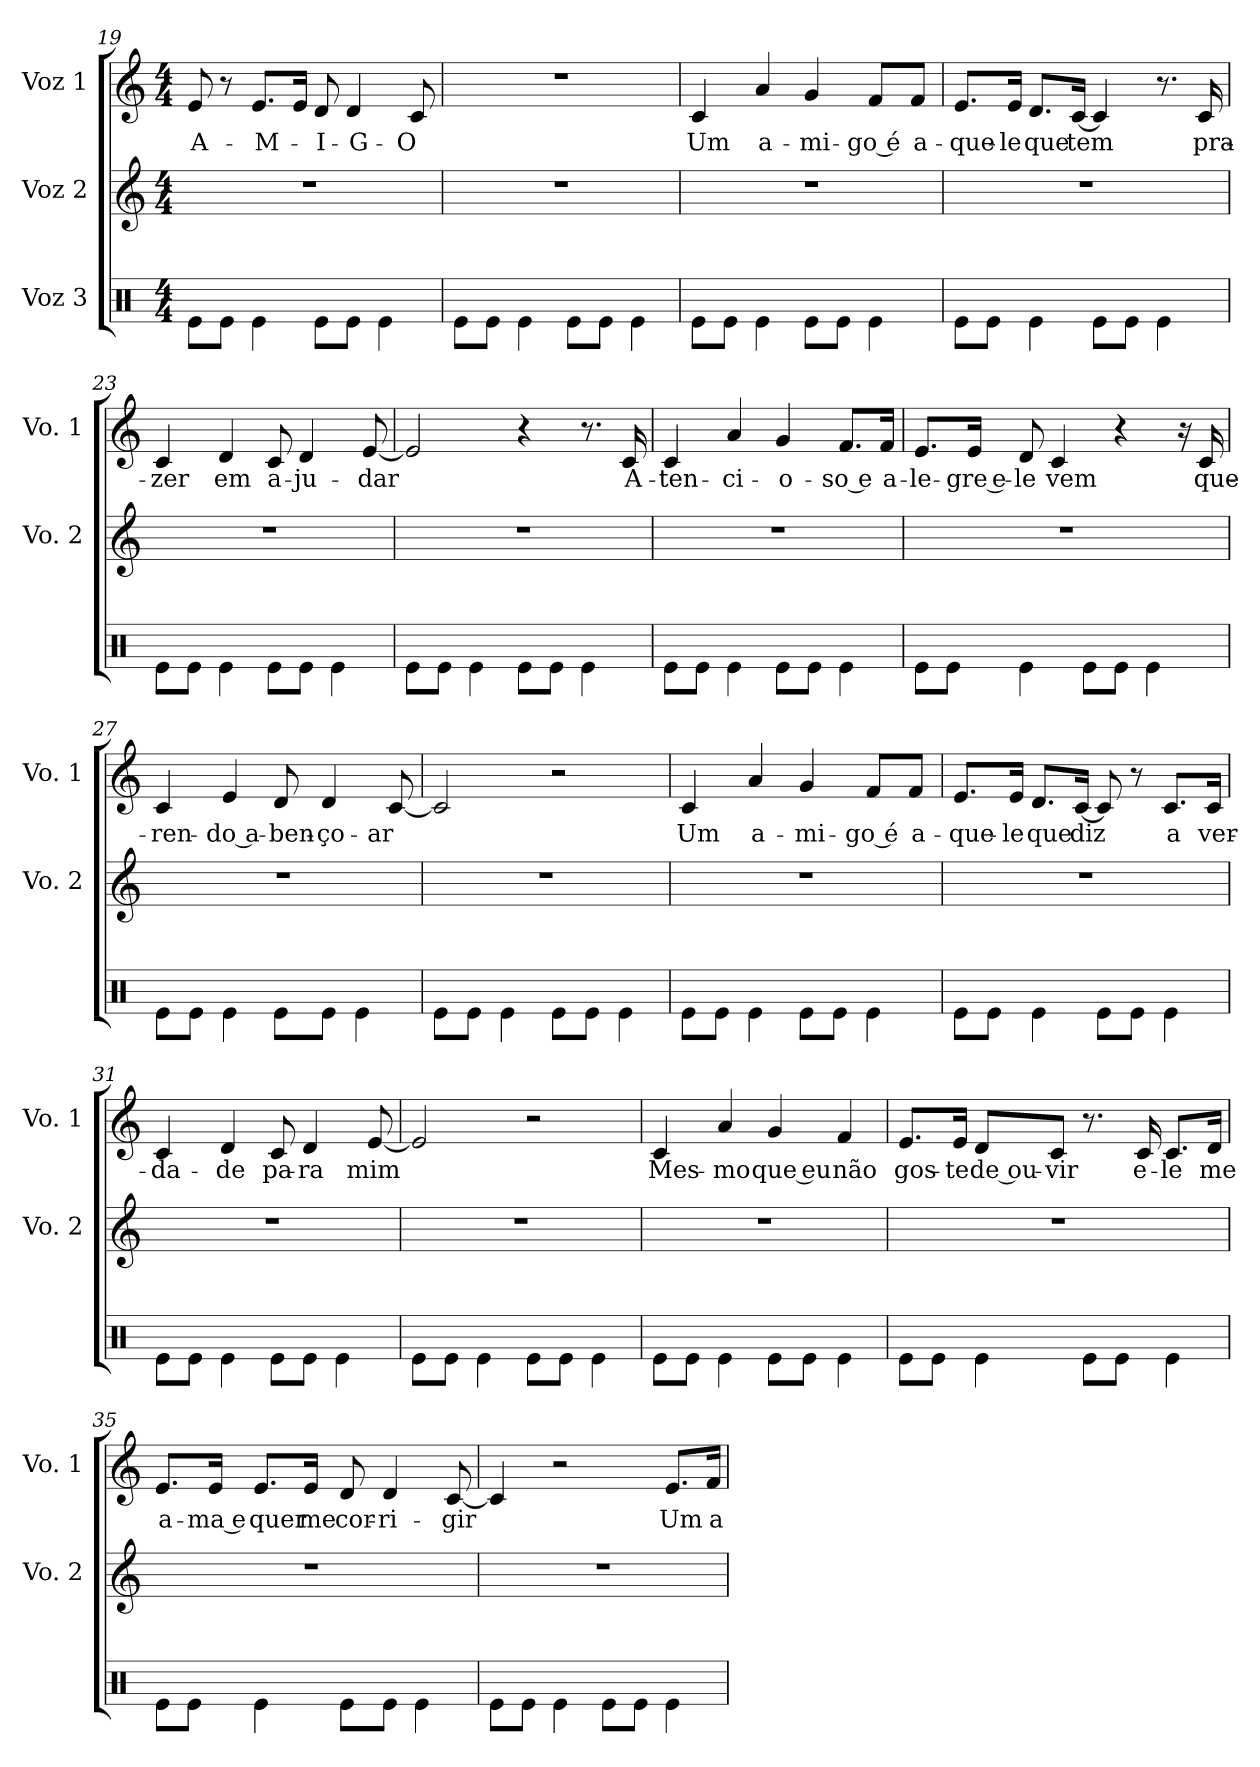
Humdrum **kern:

**kern	**kern	**kern	**text
*part3	*part2	*part1	*part1
*staff3	*staff2	*staff1	*staff1
*I"Voz 3	*I"Voz 2	*I"Voz 1	*
*	*I'Vo. 2	*I'Vo. 1	*
*clefX	*clefG2	*clefG2	*
*k[]	*k[]	*k[]	*
*M4/4	*M4/4	*M4/4	*
=19	=19	=19	=19
!	!	!	!LO:LY:b
8Re\L	1r	8e/	A-
8Re\J	.	8r	.
!	!	!	!LO:LY:b
4Re\	.	8.e/L	-M-
.	.	16e/Jk	.
!	!	!	!LO:LY:b
8Re\L	.	8d/	-I-
!	!	!	!LO:LY:b
8Re\J	.	4d/	-G-
4Re\	.	.	.
!	!	!	!LO:LY:b
.	.	8c/	-O
=20	=20	=20	=20
8Re\L	1r	1r	.
8Re\J	.	.	.
4Re\	.	.	.
8Re\L	.	.	.
8Re\J	.	.	.
4Re\	.	.	.
=21	=21	=21	=21
!	!	!	!LO:LY:b
8Re\L	1r	4c/	Um
8Re\J	.	.	.
!	!	!	!LO:LY:b
4Re\	.	4a/	a-
!	!	!	!LO:LY:b
8Re\L	.	4g/	-mi-
8Re\J	.	.	.
!	!	!	!LO:LY:b
4Re\	.	8f/L	-go é
!	!	!	!LO:LY:b
.	.	8f/J	a-
!!LO:PB:g=z
=22	=22	=22	=22
!	!	!	!LO:LY:b
8Re\L	1r	8.e/L	-que-
8Re\J	.	.	.
!	!	!	!LO:LY:b
.	.	16e/Jk	-le
!	!	!	!LO:LY:b
4Re\	.	8.d/L	que
!	!	!	!LO:LY:b
.	.	[16c/Jk	tem
8Re\L	.	4c/]	.
8Re\J	.	.	.
4Re\	.	8.r	.
!	!	!	!LO:LY:b
.	.	16c/	pra-
=23	=23	=23	=23
!	!	!	!LO:LY:b
8Re\L	1r	4c/	-zer
8Re\J	.	.	.
!	!	!	!LO:LY:b
4Re\	.	4d/	em
!	!	!	!LO:LY:b
8Re\L	.	8c/	a-
!	!	!	!LO:LY:b
8Re\J	.	4d/	-ju-
4Re\	.	.	.
!	!	!	!LO:LY:b
.	.	[8e/	-dar
=24	=24	=24	=24
8Re\L	1r	2e/]	.
8Re\J	.	.	.
4Re\	.	.	.
8Re\L	.	4r	.
8Re\J	.	.	.
4Re\	.	8.r	.
!	!	!	!LO:LY:b
.	.	16c/	A-
=25	=25	=25	=25
!	!	!	!LO:LY:b
8Re\L	1r	4c/	-ten-
8Re\J	.	.	.
!	!	!	!LO:LY:b
4Re\	.	4a/	-ci-
!	!	!	!LO:LY:b
8Re\L	.	4g/	-o-
8Re\J	.	.	.
!	!	!	!LO:LY:b
4Re\	.	8.f/L	-so e
!	!	!	!LO:LY:b
.	.	16f/Jk	a-
!!LO:LB:g=z
=26	=26	=26	=26
!	!	!	!LO:LY:b
8Re\L	1r	8.e/L	-le-
8Re\J	.	.	.
!	!	!	!LO:LY:b
.	.	16e/Jk	-gre e-
!	!	!	!LO:LY:b
4Re\	.	8d/	-le
!	!	!	!LO:LY:b
.	.	4c/	vem
8Re\L	.	.	.
8Re\J	.	4r	.
4Re\	.	.	.
.	.	16r	.
!	!	!	!LO:LY:b
.	.	16c/	que-
=27	=27	=27	=27
!	!	!	!LO:LY:b
8Re\L	1r	4c/	-ren-
8Re\J	.	.	.
!	!	!	!LO:LY:b
4Re\	.	4e/	-do a-
!	!	!	!LO:LY:b
8Re\L	.	8d/	-ben-
!	!	!	!LO:LY:b
8Re\J	.	4d/	-ço-
4Re\	.	.	.
!	!	!	!LO:LY:b
.	.	[8c/	-ar
=28	=28	=28	=28
8Re\L	1r	2c/]	.
8Re\J	.	.	.
4Re\	.	.	.
8Re\L	.	2r	.
8Re\J	.	.	.
4Re\	.	.	.
=29	=29	=29	=29
!	!	!	!LO:LY:b
8Re\L	1r	4c/	Um
8Re\J	.	.	.
!	!	!	!LO:LY:b
4Re\	.	4a/	a-
!	!	!	!LO:LY:b
8Re\L	.	4g/	-mi-
8Re\J	.	.	.
!	!	!	!LO:LY:b
4Re\	.	8f/L	-go é
!	!	!	!LO:LY:b
.	.	8f/J	a-
!!LO:LB:g=z
=30	=30	=30	=30
!	!	!	!LO:LY:b
8Re\L	1r	8.e/L	-que-
8Re\J	.	.	.
!	!	!	!LO:LY:b
.	.	16e/Jk	-le
!	!	!	!LO:LY:b
4Re\	.	8.d/L	que
!	!	!	!LO:LY:b
.	.	[16c/Jk	diz
8Re\L	.	8c/]	.
8Re\J	.	8r	.
!	!	!	!LO:LY:b
4Re\	.	8.c/L	a
!	!	!	!LO:LY:b
.	.	16c/Jk	ver-
=31	=31	=31	=31
!	!	!	!LO:LY:b
8Re\L	1r	4c/	-da-
8Re\J	.	.	.
!	!	!	!LO:LY:b
4Re\	.	4d/	-de
!	!	!	!LO:LY:b
8Re\L	.	8c/	pa-
!	!	!	!LO:LY:b
8Re\J	.	4d/	-ra
4Re\	.	.	.
!	!	!	!LO:LY:b
.	.	[8e/	mim
=32	=32	=32	=32
8Re\L	1r	2e/]	.
8Re\J	.	.	.
4Re\	.	.	.
8Re\L	.	2r	.
8Re\J	.	.	.
4Re\	.	.	.
=33	=33	=33	=33
!	!	!	!LO:LY:b
8Re\L	1r	4c/	-Mes-
8Re\J	.	.	.
!	!	!	!LO:LY:b
4Re\	.	4a/	-mo
!	!	!	!LO:LY:b
8Re\L	.	4g/	que eu
8Re\J	.	.	.
!	!	!	!LO:LY:b
4Re\	.	4f/	não
!!LO:LB:g=z
=34	=34	=34	=34
!	!	!	!LO:LY:b
8Re\L	1r	8.e/L	-gos-
8Re\J	.	.	.
!	!	!	!LO:LY:b
.	.	16e/Jk	-te
!	!	!	!LO:LY:b
4Re\	.	8d/L	de ou-
!	!	!	!LO:LY:b
.	.	8c/J	-vir
8Re\L	.	8.r	.
8Re\J	.	.	.
!	!	!	!LO:LY:b
.	.	16c/	e-
!	!	!	!LO:LY:b
4Re\	.	8.c/L	-le
!	!	!	!LO:LY:b
.	.	16d/Jk	me
=35	=35	=35	=35
!	!	!	!LO:LY:b
8Re\L	1r	8.e/L	a-
8Re\J	.	.	.
!	!	!	!LO:LY:b
.	.	16e/Jk	-ma e
!	!	!	!LO:LY:b
4Re\	.	8.e/L	quer
!	!	!	!LO:LY:b
.	.	16e/Jk	me
!	!	!	!LO:LY:b
8Re\L	.	8d/	cor-
!	!	!	!LO:LY:b
8Re\J	.	4d/	-ri-
4Re\	.	.	.
!	!	!	!LO:LY:b
.	.	[8c/	-gir
=36	=36	=36	=36
8Re\L	1r	4c/]	.
8Re\J	.	.	.
4Re\	.	2r	.
8Re\L	.	.	.
8Re\J	.	.	.
!	!	!	!LO:LY:b
4Re\	.	8.e/L	Um
!	!	!	!LO:LY:b
.	.	16f/Jk	a-
=	=	=	=
*-	*-	*-	*-
